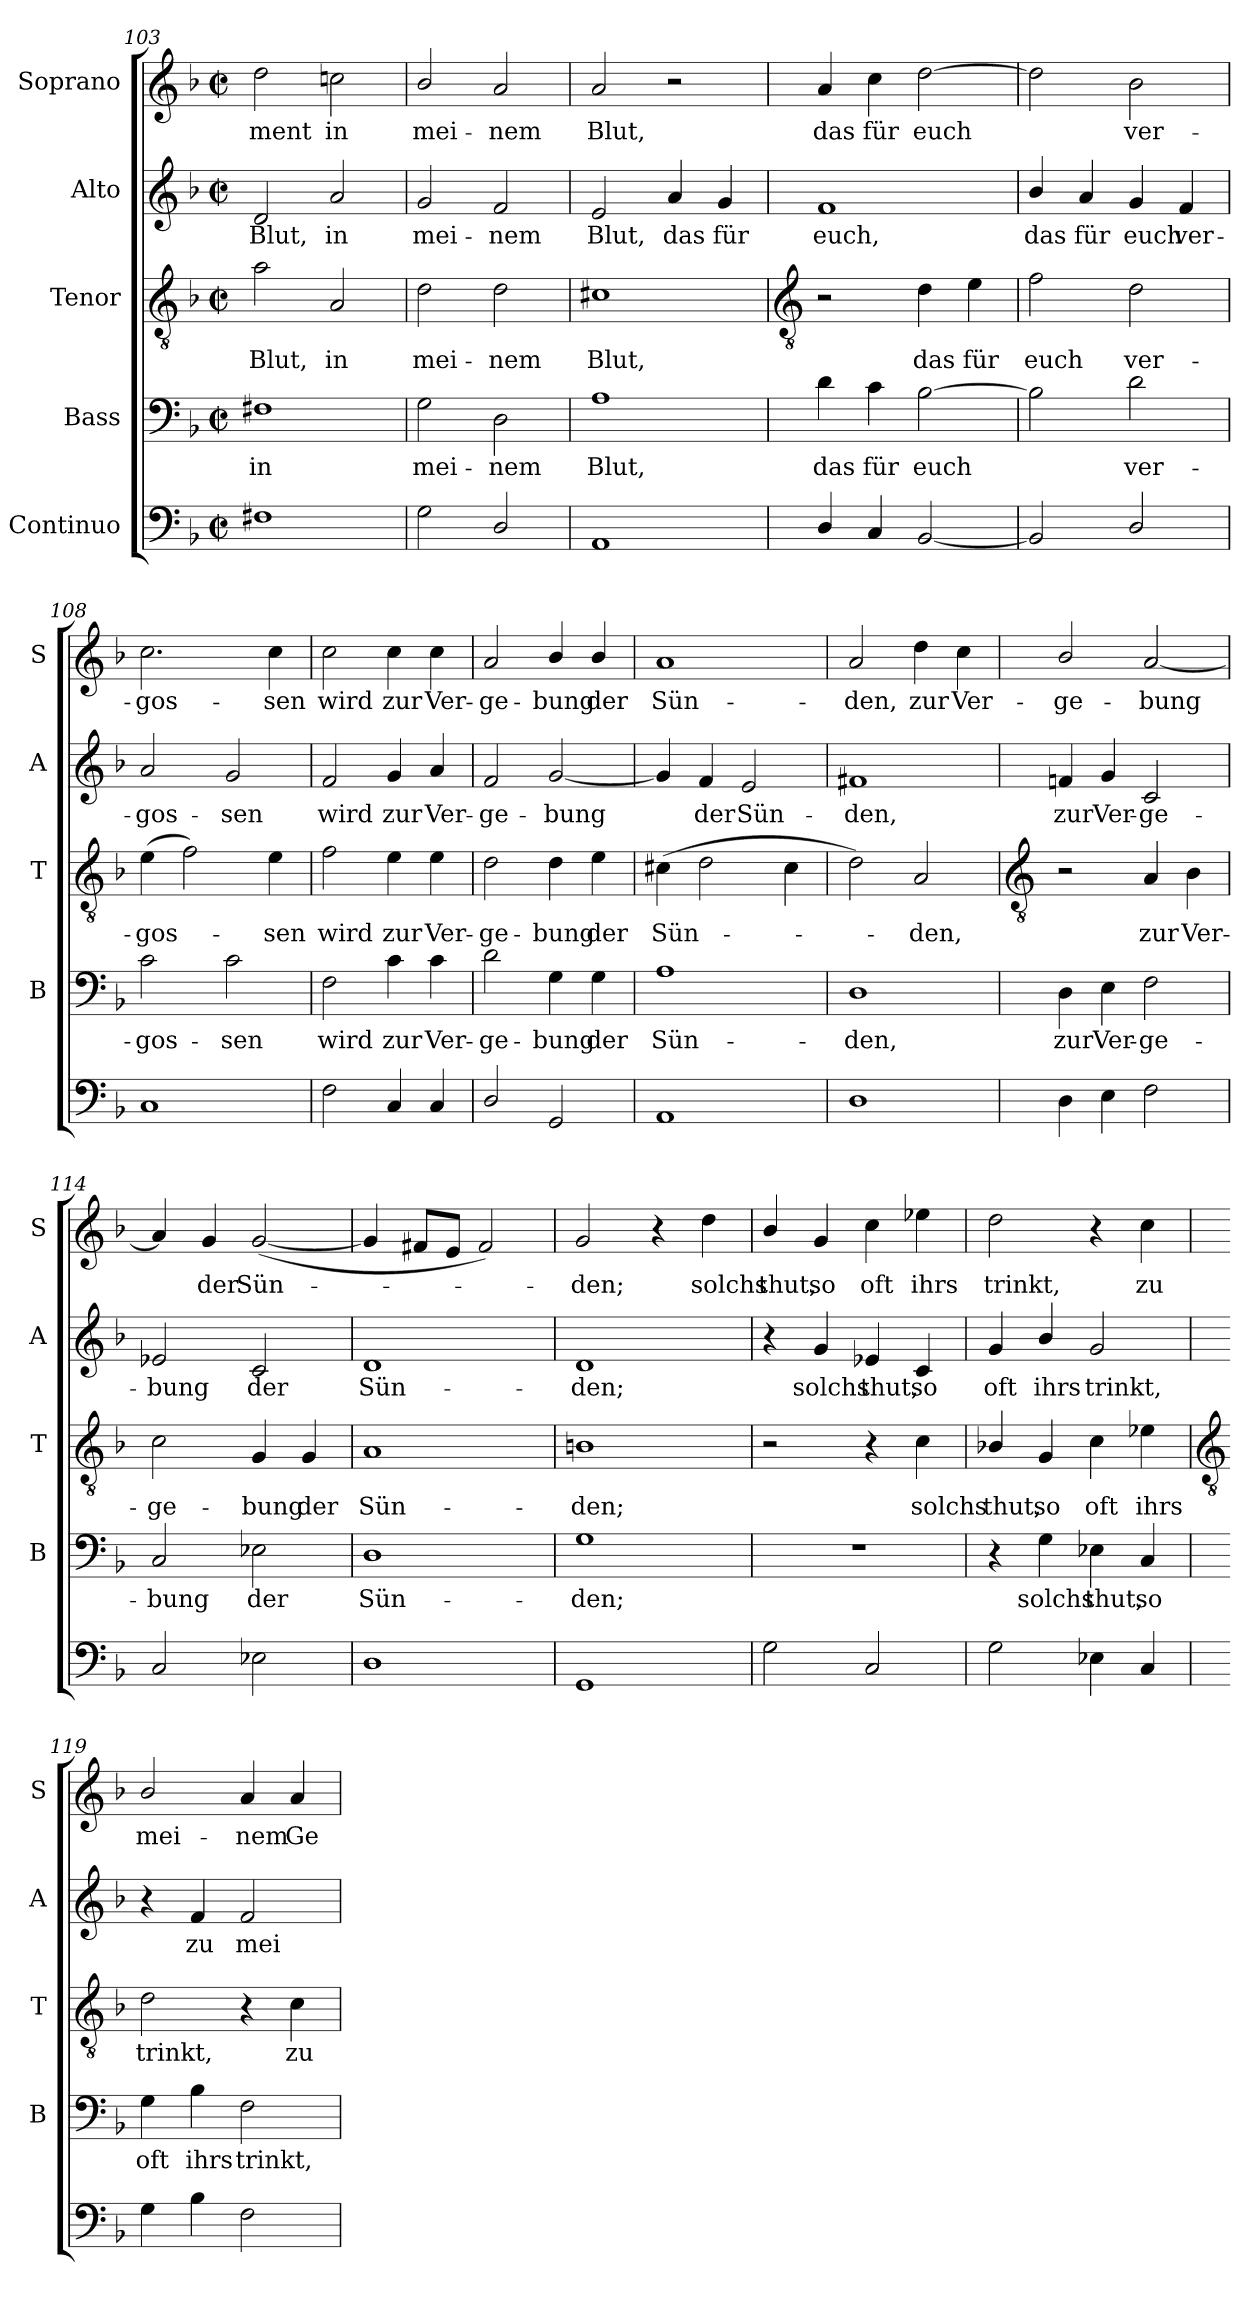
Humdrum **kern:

**kern	**kern	**text	**kern	**text	**kern	**text	**kern	**text
*part5	*part4	*part4	*part3	*part3	*part2	*part2	*part1	*part1
*staff5	*staff4	*staff4	*staff3	*staff3	*staff2	*staff2	*staff1	*staff1
*I"Continuo	*I"Bass	*	*I"Tenor	*	*I"Alto	*	*I"Soprano	*
*	*I'B	*	*I'T	*	*I'A	*	*I'S	*
*clefF4	*clefF4	*	*clefGv2	*	*clefG2	*	*clefG2	*
*k[b-]	*k[b-]	*	*k[b-]	*	*k[b-]	*	*k[b-]	*
*F:	*F:	*	*F:	*	*F:	*	*F:	*
*M2/2	*M2/2	*	*M2/2	*	*M2/2	*	*M2/2	*
*met(c|)	*met(c|)	*	*met(c|)	*	*met(c|)	*	*met(c|)	*
=103	=103	=103	=103	=103	=103	=103	=103	=103
!	!	!LO:LY:b	!	!LO:LY:b	!	!LO:LY:b	!	!LO:LY:b
1F#X	1F#X	in	2a	Blut,	2d	Blut,	2dd	-ment
!	!	!	!	!LO:LY:b	!	!LO:LY:b	!	!LO:LY:b
.	.	.	2A	in	2a	in	2ccn	in
=104	=104	=104	=104	=104	=104	=104	=104	=104
!	!	!LO:LY:b	!	!LO:LY:b	!	!LO:LY:b	!	!LO:LY:b
2G	2G	mei-	2d	mei-	2g	mei-	2b-/	mei-
!	!	!LO:LY:b	!	!LO:LY:b	!	!LO:LY:b	!	!LO:LY:b
2D/	2D	-nem	2d	-nem	2f	-nem	2a	-nem
=105	=105	=105	=105	=105	=105	=105	=105	=105
!	!	!LO:LY:b	!	!LO:LY:b	!	!LO:LY:b	!	!LO:LY:b
1AA	1A	Blut,	1c#X	Blut,	2e	Blut,	2a	Blut,
!	!	!	!	!	!	!LO:LY:b	!	!
.	.	.	.	.	4a	das	2r	.
!	!	!	!	!	!	!LO:LY:b	!	!
.	.	.	.	.	4g	für	.	.
!!LO:LB:g=z
=106	=106	=106	=106	=106	=106	=106	=106	=106
*	*	*	*clefGv2	*	*	*	*	*
!	!	!LO:LY:b	!	!	!	!LO:LY:b	!	!LO:LY:b
4D/	4d	das	2r	.	1f	euch,	4a	das
!	!	!LO:LY:b	!	!	!	!	!	!LO:LY:b
4C	4c	für	.	.	.	.	4cc	für
!	!	!LO:LY:b	!	!LO:LY:b	!	!	!	!LO:LY:b
[2BB-	[2B-	euch	4d	das	.	.	[2dd	euch
!	!	!	!	!LO:LY:b	!	!	!	!
.	.	.	4e	für	.	.	.	.
=107	=107	=107	=107	=107	=107	=107	=107	=107
!	!	!	!	!LO:LY:b	!	!LO:LY:b	!	!
2BB-]	2B-]	.	2f	euch	4b-/	das	2dd]	.
!	!	!	!	!	!	!LO:LY:b	!	!
.	.	.	.	.	4a	für	.	.
!	!	!LO:LY:b	!	!LO:LY:b	!	!LO:LY:b	!	!LO:LY:b
2D/	2d	ver-	2d	ver-	4g	euch	2b-	ver-
!	!	!	!	!	!	!LO:LY:b	!	!
.	.	.	.	.	4f	ver-	.	.
=108	=108	=108	=108	=108	=108	=108	=108	=108
!	!	!LO:LY:b	!	!LO:LY:b	!	!LO:LY:b	!	!LO:LY:b
1C	2c	-gos-	(>4e	-gos-	2a	-gos-	2.cc	-gos-
.	.	.	2f)	.	.	.	.	.
!	!	!LO:LY:b	!	!	!	!LO:LY:b	!	!
.	2c	-sen	.	.	2g	-sen	.	.
!	!	!	!	!LO:LY:b	!	!	!	!LO:LY:b
.	.	.	4e	sen	.	.	4cc	-sen
=109	=109	=109	=109	=109	=109	=109	=109	=109
!	!	!LO:LY:b	!	!LO:LY:b	!	!LO:LY:b	!	!LO:LY:b
2F	2F	wird	2f	wird	2f	wird	2cc	wird
!	!	!LO:LY:b	!	!LO:LY:b	!	!LO:LY:b	!	!LO:LY:b
4C	4c	zur	4e	zur	4g	zur	4cc	zur
!	!	!LO:LY:b	!	!LO:LY:b	!	!LO:LY:b	!	!LO:LY:b
4C	4c	Ver-	4e	Ver-	4a	Ver-	4cc	Ver-
=110	=110	=110	=110	=110	=110	=110	=110	=110
!	!	!LO:LY:b	!	!LO:LY:b	!	!LO:LY:b	!	!LO:LY:b
2D/	2d	-ge-	2d	-ge-	2f	-ge-	2a	-ge-
!	!	!LO:LY:b	!	!LO:LY:b	!	!LO:LY:b	!	!LO:LY:b
2GG	4G	-bung	4d	-bung	[2g	-bung	4b-/	-bung
!	!	!LO:LY:b	!	!LO:LY:b	!	!	!	!LO:LY:b
.	4G	der	4e	der	.	.	4b-/	der
=111	=111	=111	=111	=111	=111	=111	=111	=111
!	!	!LO:LY:b	!	!LO:LY:b	!	!	!	!LO:LY:b
1AA	1A	Sün-	(>4c#X	Sün-	4g]	.	1a	Sün-
!	!	!	!	!	!	!LO:LY:b	!	!
.	.	.	2d	.	4f	der	.	.
!	!	!	!	!	!	!LO:LY:b	!	!
.	.	.	.	.	2e	Sün-	.	.
.	.	.	4c#	.	.	.	.	.
=112	=112	=112	=112	=112	=112	=112	=112	=112
!	!	!LO:LY:b	!	!	!	!LO:LY:b	!	!LO:LY:b
1D	1D	-den,	2d)	.	1f#X	-den,	2a	-den,
!	!	!	!	!LO:LY:b	!	!	!	!LO:LY:b
.	.	.	2A	den,	.	.	4dd	zur
!	!	!	!	!	!	!	!	!LO:LY:b
.	.	.	.	.	.	.	4cc	Ver-
!!LO:LB:g=z
=113	=113	=113	=113	=113	=113	=113	=113	=113
*	*	*	*clefGv2	*	*	*	*	*
!	!	!LO:LY:b	!	!	!	!LO:LY:b	!	!LO:LY:b
4D	4D	zur	2r	.	4fn	zur	2b-/	-ge-
!	!	!LO:LY:b	!	!	!	!LO:LY:b	!	!
4E	4E	Ver-	.	.	4g	Ver-	.	.
!	!	!LO:LY:b	!	!LO:LY:b	!	!LO:LY:b	!	!LO:LY:b
2F	2F	-ge-	4A	zur	2c	-ge-	[2a	-bung
!	!	!	!	!LO:LY:b	!	!	!	!
.	.	.	4B-	Ver-	.	.	.	.
=114	=114	=114	=114	=114	=114	=114	=114	=114
!	!	!LO:LY:b	!	!LO:LY:b	!	!LO:LY:b	!	!
2C	2C	-bung	2c	-ge-	2e-X	-bung	4a]	.
!	!	!	!	!	!	!	!	!LO:LY:b
.	.	.	.	.	.	.	4g	der
!	!	!LO:LY:b	!	!LO:LY:b	!	!LO:LY:b	!	!LO:LY:b
2E-X	2E-X	der	4G	-bung	2c	der	(<[2g	Sün-
!	!	!	!	!LO:LY:b	!	!	!	!
.	.	.	4G	der	.	.	.	.
=115	=115	=115	=115	=115	=115	=115	=115	=115
!	!	!LO:LY:b	!	!LO:LY:b	!	!LO:LY:b	!	!
1D	1D	Sün-	1A	Sün-	1d	Sün-	4g]	.
.	.	.	.	.	.	.	8f#XL	.
.	.	.	.	.	.	.	8eJ	.
.	.	.	.	.	.	.	2f#)	.
=116	=116	=116	=116	=116	=116	=116	=116	=116
!	!	!LO:LY:b	!	!LO:LY:b	!	!LO:LY:b	!	!LO:LY:b
1GG	1G	-den;	1Bn	-den;	1d	-den;	2g	den;
.	.	.	.	.	.	.	4r	.
!	!	!	!	!	!	!	!	!LO:LY:b
.	.	.	.	.	.	.	4dd	solchs
=117	=117	=117	=117	=117	=117	=117	=117	=117
!	!	!	!	!	!	!	!	!LO:LY:b
2G	1r	.	2r	.	4r	.	4b-/	thut,
!	!	!	!	!	!	!LO:LY:b	!	!LO:LY:b
.	.	.	.	.	4g	solchs	4g	so
!	!	!	!	!	!	!LO:LY:b	!	!LO:LY:b
2C	.	.	4r	.	4e-X	thut,	4cc	oft
!	!	!	!	!LO:LY:b	!	!LO:LY:b	!	!LO:LY:b
.	.	.	4c	solchs	4c	so	4ee-X	ihrs
=118	=118	=118	=118	=118	=118	=118	=118	=118
!	!	!	!	!LO:LY:b	!	!LO:LY:b	!	!LO:LY:b
2G	4r	.	4B-X/	thut,	4g	oft	2dd	trinkt,
!	!	!LO:LY:b	!	!LO:LY:b	!	!LO:LY:b	!	!
.	4G	solchs	4G	so	4b-/	ihrs	.	.
!	!	!LO:LY:b	!	!LO:LY:b	!	!LO:LY:b	!	!
4E-X	4E-X	thut,	4c	oft	2g	trinkt,	4r	.
!	!	!LO:LY:b	!	!LO:LY:b	!	!	!	!LO:LY:b
4C	4C	so	4e-X	ihrs	.	.	4cc	zu
!!LO:LB:g=z
=119	=119	=119	=119	=119	=119	=119	=119	=119
*	*	*	*clefGv2	*	*	*	*	*
!	!	!LO:LY:b	!	!LO:LY:b	!	!	!	!LO:LY:b
4G	4G	oft	2d	trinkt,	4r	.	2b-/	mei-
!	!	!LO:LY:b	!	!	!	!LO:LY:b	!	!
4B-	4B-	ihrs	.	.	4f	zu	.	.
!	!	!LO:LY:b	!	!	!	!LO:LY:b	!	!LO:LY:b
2F	2F	trinkt,	4r	.	2f	mei-	4a	-nem
!	!	!	!	!LO:LY:b	!	!	!	!LO:LY:b
.	.	.	4c	zu	.	.	4a	Ge-
=	=	=	=	=	=	=	=	=
*-	*-	*-	*-	*-	*-	*-	*-	*-
